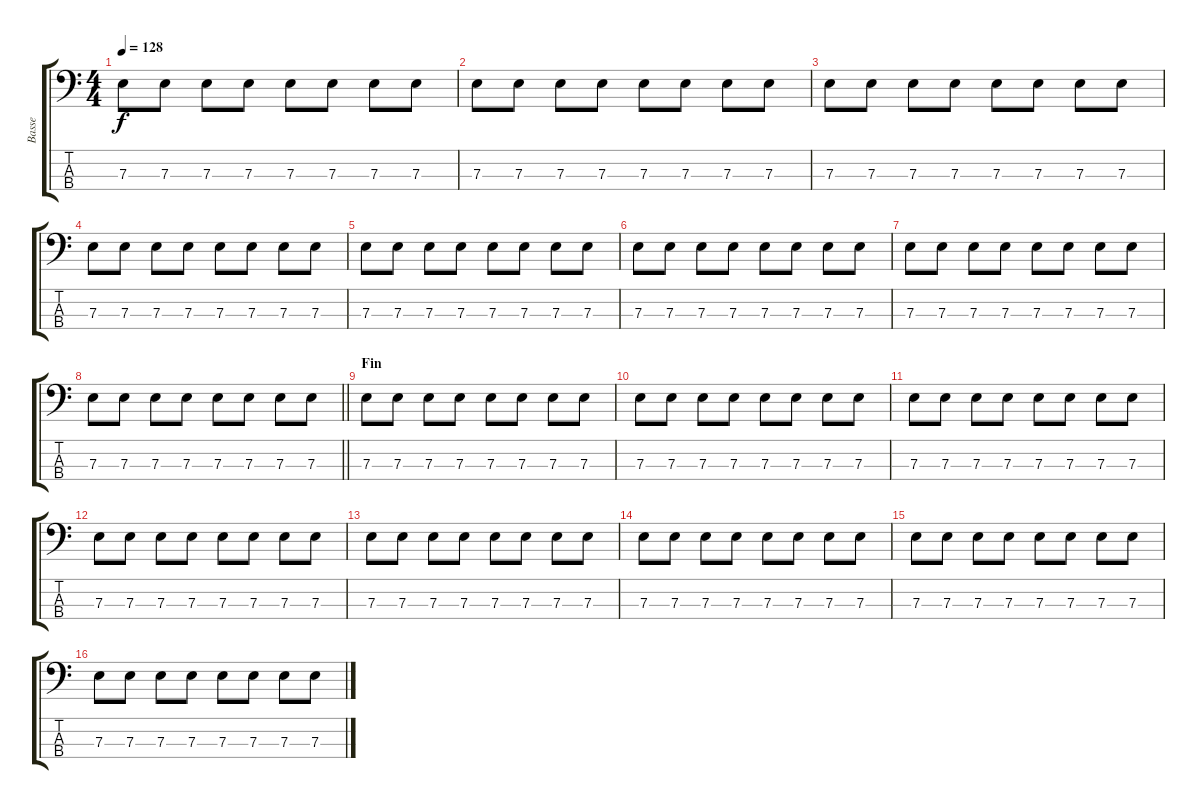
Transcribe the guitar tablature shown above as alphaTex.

\track ("Basse" "Basse") {instrument electricbassfinger}
\staff {score tabs}
\tuning (G2 D2 A1 E1) {hide}
\ts (4 4)
\tempo 128
\clef f4
\ks c
7.3.8{dy f} 7.3.8 7.3.8 7.3.8 7.3.8 7.3.8 7.3.8 7.3.8 |
7.3.8 7.3.8 7.3.8 7.3.8 7.3.8 7.3.8 7.3.8 7.3.8 |
7.3.8 7.3.8 7.3.8 7.3.8 7.3.8 7.3.8 7.3.8 7.3.8 |
7.3.8 7.3.8 7.3.8 7.3.8 7.3.8 7.3.8 7.3.8 7.3.8 |
7.3.8 7.3.8 7.3.8 7.3.8 7.3.8 7.3.8 7.3.8 7.3.8 |
7.3.8 7.3.8 7.3.8 7.3.8 7.3.8 7.3.8 7.3.8 7.3.8 |
7.3.8 7.3.8 7.3.8 7.3.8 7.3.8 7.3.8 7.3.8 7.3.8 |
\barLineRight lightlight
7.3.8 7.3.8 7.3.8 7.3.8 7.3.8 7.3.8 7.3.8 7.3.8 |
\section ("" "Fin")
7.3.8 7.3.8 7.3.8 7.3.8 7.3.8 7.3.8 7.3.8 7.3.8 |
7.3.8 7.3.8 7.3.8 7.3.8 7.3.8 7.3.8 7.3.8 7.3.8 |
7.3.8 7.3.8 7.3.8 7.3.8 7.3.8 7.3.8 7.3.8 7.3.8 |
7.3.8 7.3.8 7.3.8 7.3.8 7.3.8 7.3.8 7.3.8 7.3.8 |
7.3.8 7.3.8 7.3.8 7.3.8 7.3.8 7.3.8 7.3.8 7.3.8 |
7.3.8 7.3.8 7.3.8 7.3.8 7.3.8 7.3.8 7.3.8 7.3.8 |
7.3.8 7.3.8 7.3.8 7.3.8 7.3.8 7.3.8 7.3.8 7.3.8 |
7.3.8 7.3.8 7.3.8 7.3.8 7.3.8 7.3.8 7.3.8 7.3.8
